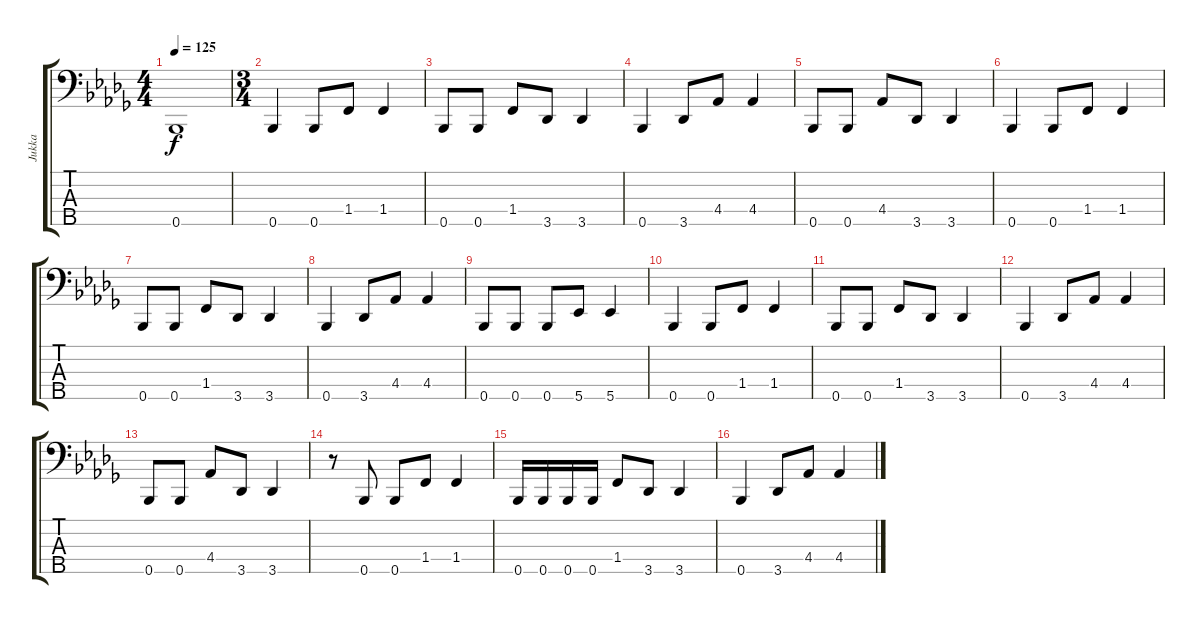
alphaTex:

\track ("Jukka" "Jukka") {instrument electricbasspick}
\staff {score tabs}
\tuning (G2 D2 A1 E1 Bb0) {hide}
\ts (4 4)
\tempo 125
\clef f4
\ks bbminor
0.5.1{dy f} |
\ts (3 4)
0.5.4 0.5.8 1.4.8 1.4.4 |
0.5.8 0.5.8 1.4.8 3.5.8 3.5.4 |
0.5.4 3.5.8 4.4.8 4.4.4 |
0.5.8 0.5.8 4.4.8 3.5.8 3.5.4 |
0.5.4 0.5.8 1.4.8 1.4.4 |
0.5.8 0.5.8 1.4.8 3.5.8 3.5.4 |
0.5.4 3.5.8 4.4.8 4.4.4 |
0.5.8 0.5.8 0.5.8 5.5.8 5.5.4 |
0.5.4 0.5.8 1.4.8 1.4.4 |
0.5.8 0.5.8 1.4.8 3.5.8 3.5.4 |
0.5.4 3.5.8 4.4.8 4.4.4 |
0.5.8 0.5.8 4.4.8 3.5.8 3.5.4 |
r.8 0.5.8 0.5.8 1.4.8 1.4.4 |
0.5.16 0.5.16 0.5.16 0.5.16 1.4.8 3.5.8 3.5.4 |
0.5.4 3.5.8 4.4.8 4.4.4
